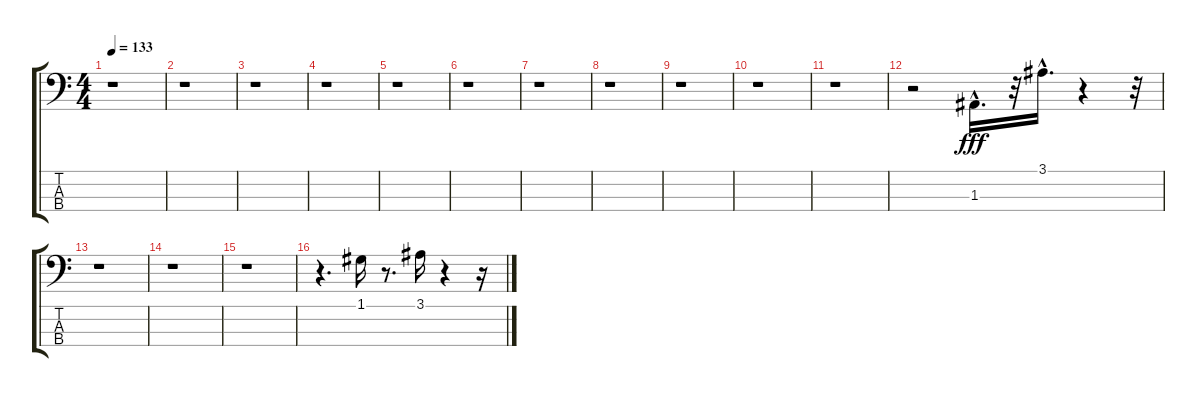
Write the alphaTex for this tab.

\track "" {instrument electricbassfinger}
\staff {score tabs}
\tuning (G2 D2 A1 E1) {hide}
\ts (4 4)
\tempo 133
\clef f4
\ks c
r.1{dy fff} |
r.1 |
r.1 |
r.1 |
r.1 |
r.1 |
r.1 |
r.1 |
r.1 |
r.1 |
r.1 |
r.2 1.3{hac}.16{d} r.32 3.1{hac}.16{d} r.4 r.32 |
r.1 |
r.1 |
r.1 |
r.4{d} 1.1.16 r.8{d} 3.1.16 r.4 r.16
